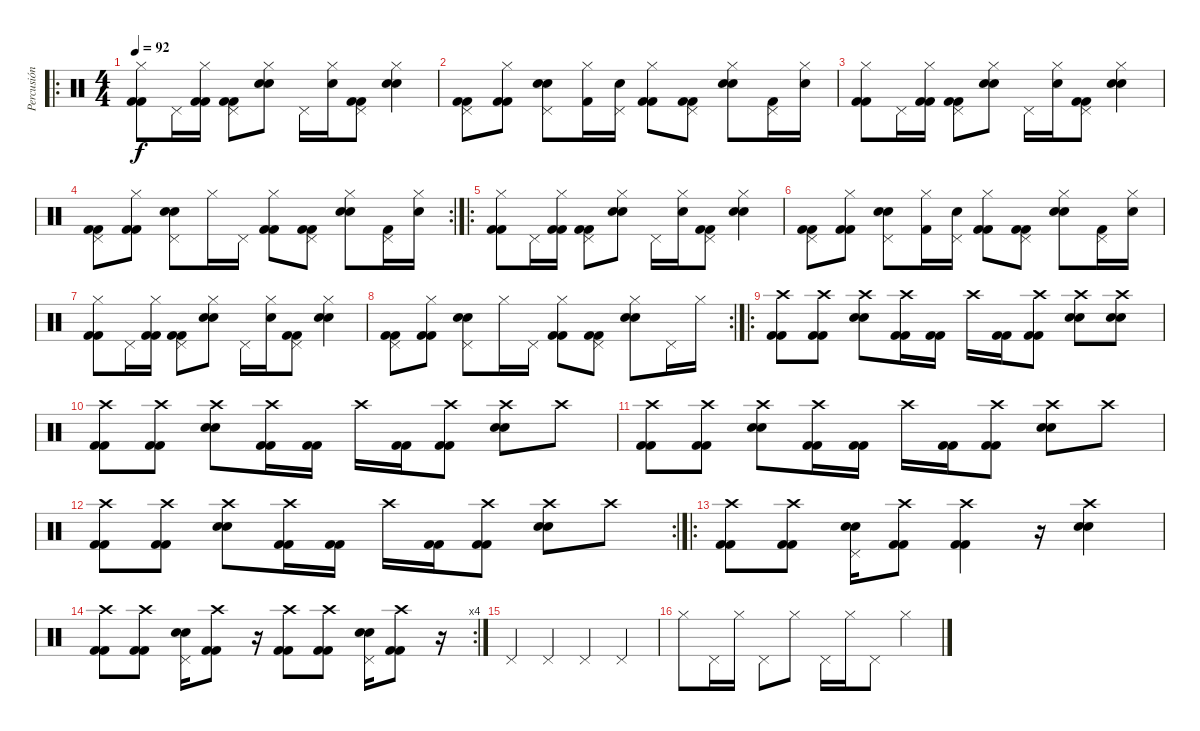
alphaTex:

\track ("Percusión" "Percusión") {instrument percussion}
\staff {score}
\articulation defaults
\ro
\ts (4 4)
\tempo 92
\clef neutral
\ks c
("Hi-Hat (closed)" "Kick (hit) 2" "Kick (hit) 2").8{dy f} "Pedal Hi-Hat (hit)".16 ("Hi-Hat (closed)" "Kick (hit) 2" "Kick (hit) 2").16 ("Pedal Hi-Hat (hit)" "Kick (hit) 2" "Kick (hit) 2").8 ("Hi-Hat (closed)" "Electric Snare (hit)" "Electric Snare (hit)").8 "Pedal Hi-Hat (hit)".16 ("Hi-Hat (closed)" "Electric Snare (hit)").16 ("Pedal Hi-Hat (hit)" "Kick (hit) 2" "Kick (hit) 2").8 ("Hi-Hat (closed)" "Electric Snare (hit)" "Electric Snare (hit)").4 |
("Pedal Hi-Hat (hit)" "Kick (hit) 2" "Kick (hit) 2").8 ("Hi-Hat (closed)" "Kick (hit) 2" "Kick (hit) 2").8 ("Pedal Hi-Hat (hit)" "Electric Snare (hit)" "Electric Snare (hit)").8 ("Hi-Hat (closed)" "Kick (hit) 2").16 ("Pedal Hi-Hat (hit)" "Electric Snare (hit)").16 ("Hi-Hat (closed)" "Kick (hit) 2" "Kick (hit) 2").8 ("Pedal Hi-Hat (hit)" "Kick (hit) 2" "Kick (hit) 2").8 ("Hi-Hat (closed)" "Electric Snare (hit)" "Electric Snare (hit)").8 ("Pedal Hi-Hat (hit)" "Kick (hit) 2").16 ("Hi-Hat (closed)" "Electric Snare (hit)").16 |
("Hi-Hat (closed)" "Kick (hit) 2" "Kick (hit) 2").8 "Pedal Hi-Hat (hit)".16 ("Hi-Hat (closed)" "Kick (hit) 2" "Kick (hit) 2").16 ("Pedal Hi-Hat (hit)" "Kick (hit) 2" "Kick (hit) 2").8 ("Hi-Hat (closed)" "Electric Snare (hit)" "Electric Snare (hit)").8 "Pedal Hi-Hat (hit)".16 ("Hi-Hat (closed)" "Electric Snare (hit)").16 ("Pedal Hi-Hat (hit)" "Kick (hit) 2" "Kick (hit) 2").8 ("Hi-Hat (closed)" "Electric Snare (hit)" "Electric Snare (hit)").4 |
\rc 2
("Pedal Hi-Hat (hit)" "Kick (hit) 2" "Kick (hit) 2").8 ("Hi-Hat (closed)" "Kick (hit) 2" "Kick (hit) 2").8 ("Pedal Hi-Hat (hit)" "Electric Snare (hit)" "Electric Snare (hit)").8 "Hi-Hat (closed)".16 "Pedal Hi-Hat (hit)".16 ("Hi-Hat (closed)" "Kick (hit) 2" "Kick (hit) 2").8 ("Pedal Hi-Hat (hit)" "Kick (hit) 2" "Kick (hit) 2").8 ("Hi-Hat (closed)" "Electric Snare (hit)" "Electric Snare (hit)").8 ("Pedal Hi-Hat (hit)" "Kick (hit) 2").16 ("Hi-Hat (closed)" "Electric Snare (hit)").16 |
\ro
("Hi-Hat (closed)" "Kick (hit) 2" "Kick (hit) 2").8 "Pedal Hi-Hat (hit)".16 ("Hi-Hat (closed)" "Kick (hit) 2" "Kick (hit) 2").16 ("Pedal Hi-Hat (hit)" "Kick (hit) 2" "Kick (hit) 2").8 ("Hi-Hat (closed)" "Electric Snare (hit)" "Electric Snare (hit)").8 "Pedal Hi-Hat (hit)".16 ("Hi-Hat (closed)" "Electric Snare (hit)").16 ("Pedal Hi-Hat (hit)" "Kick (hit) 2" "Kick (hit) 2").8 ("Hi-Hat (closed)" "Electric Snare (hit)" "Electric Snare (hit)").4 |
("Pedal Hi-Hat (hit)" "Kick (hit) 2" "Kick (hit) 2").8 ("Hi-Hat (closed)" "Kick (hit) 2" "Kick (hit) 2").8 ("Pedal Hi-Hat (hit)" "Electric Snare (hit)" "Electric Snare (hit)").8 ("Hi-Hat (closed)" "Kick (hit) 2").16 ("Pedal Hi-Hat (hit)" "Electric Snare (hit)").16 ("Hi-Hat (closed)" "Kick (hit) 2" "Kick (hit) 2").8 ("Pedal Hi-Hat (hit)" "Kick (hit) 2" "Kick (hit) 2").8 ("Hi-Hat (closed)" "Electric Snare (hit)" "Electric Snare (hit)").8 ("Pedal Hi-Hat (hit)" "Kick (hit) 2").16 ("Hi-Hat (closed)" "Electric Snare (hit)").16 |
("Hi-Hat (closed)" "Kick (hit) 2" "Kick (hit) 2").8 "Pedal Hi-Hat (hit)".16 ("Hi-Hat (closed)" "Kick (hit) 2" "Kick (hit) 2").16 ("Pedal Hi-Hat (hit)" "Kick (hit) 2" "Kick (hit) 2").8 ("Hi-Hat (closed)" "Electric Snare (hit)" "Electric Snare (hit)").8 "Pedal Hi-Hat (hit)".16 ("Hi-Hat (closed)" "Electric Snare (hit)").16 ("Pedal Hi-Hat (hit)" "Kick (hit) 2" "Kick (hit) 2").8 ("Hi-Hat (closed)" "Electric Snare (hit)" "Electric Snare (hit)").4 |
\rc 2
("Pedal Hi-Hat (hit)" "Kick (hit) 2" "Kick (hit) 2").8 ("Hi-Hat (closed)" "Kick (hit) 2" "Kick (hit) 2").8 ("Pedal Hi-Hat (hit)" "Electric Snare (hit)" "Electric Snare (hit)").8 "Hi-Hat (closed)".16 "Pedal Hi-Hat (hit)".16 ("Hi-Hat (closed)" "Kick (hit) 2" "Kick (hit) 2").8 ("Pedal Hi-Hat (hit)" "Kick (hit) 2" "Kick (hit) 2").8 ("Hi-Hat (closed)" "Electric Snare (hit)" "Electric Snare (hit)").8 "Pedal Hi-Hat (hit)".16 "Hi-Hat (closed)".16 |
\ro
("Crash high (hit)" "Kick (hit) 2" "Kick (hit) 2").8 ("Crash high (hit)" "Kick (hit) 2" "Kick (hit) 2").8 ("Crash high (hit)" "Electric Snare (hit)" "Electric Snare (hit)").8 ("Crash high (hit)" "Kick (hit) 2" "Kick (hit) 2").16 ("Kick (hit) 2" "Kick (hit) 2").16 "Crash high (hit)".16 ("Kick (hit) 2" "Kick (hit) 2").16 ("Crash high (hit)" "Kick (hit) 2" "Kick (hit) 2").8 ("Crash high (hit)" "Electric Snare (hit)" "Electric Snare (hit)").8 ("Crash high (hit)" "Electric Snare (hit)" "Electric Snare (hit)").8 |
("Crash high (hit)" "Kick (hit) 2" "Kick (hit) 2").8 ("Crash high (hit)" "Kick (hit) 2" "Kick (hit) 2").8 ("Crash high (hit)" "Electric Snare (hit)" "Electric Snare (hit)").8 ("Crash high (hit)" "Kick (hit) 2" "Kick (hit) 2").16 ("Kick (hit) 2" "Kick (hit) 2").16 "Crash high (hit)".16 ("Kick (hit) 2" "Kick (hit) 2").16 ("Crash high (hit)" "Kick (hit) 2" "Kick (hit) 2").8 ("Crash high (hit)" "Electric Snare (hit)" "Electric Snare (hit)").8 "Crash high (hit)".8 |
("Crash high (hit)" "Kick (hit) 2" "Kick (hit) 2").8 ("Crash high (hit)" "Kick (hit) 2" "Kick (hit) 2").8 ("Crash high (hit)" "Electric Snare (hit)" "Electric Snare (hit)").8 ("Crash high (hit)" "Kick (hit) 2" "Kick (hit) 2").16 ("Kick (hit) 2" "Kick (hit) 2").16 "Crash high (hit)".16 ("Kick (hit) 2" "Kick (hit) 2").16 ("Crash high (hit)" "Kick (hit) 2" "Kick (hit) 2").8 ("Crash high (hit)" "Electric Snare (hit)" "Electric Snare (hit)").8 "Crash high (hit)".8 |
\rc 2
("Crash high (hit)" "Kick (hit) 2" "Kick (hit) 2").8 ("Crash high (hit)" "Kick (hit) 2" "Kick (hit) 2").8 ("Crash high (hit)" "Electric Snare (hit)" "Electric Snare (hit)").8 ("Crash high (hit)" "Kick (hit) 2" "Kick (hit) 2").16 ("Kick (hit) 2" "Kick (hit) 2").16 "Crash high (hit)".16 ("Kick (hit) 2" "Kick (hit) 2").16 ("Crash high (hit)" "Kick (hit) 2" "Kick (hit) 2").8 ("Crash high (hit)" "Electric Snare (hit)" "Electric Snare (hit)").8 "Crash high (hit)".8 |
\ro
("Crash high (hit)" "Kick (hit) 2" "Kick (hit) 2").8 ("Crash high (hit)" "Kick (hit) 2" "Kick (hit) 2").8 ("Pedal Hi-Hat (hit)" "Electric Snare (hit)" "Electric Snare (hit)").16 ("Crash high (hit)" "Kick (hit) 2" "Kick (hit) 2").8 ("Crash high (hit)" "Kick (hit) 2" "Kick (hit) 2").4 r.16 ("Crash high (hit)" "Electric Snare (hit)" "Electric Snare (hit)").4 |
\rc 4
("Crash high (hit)" "Kick (hit) 2" "Kick (hit) 2").8 ("Crash high (hit)" "Kick (hit) 2" "Kick (hit) 2").8 ("Pedal Hi-Hat (hit)" "Electric Snare (hit)" "Electric Snare (hit)").16 ("Crash high (hit)" "Kick (hit) 2" "Kick (hit) 2").8 r.16 ("Crash high (hit)" "Kick (hit) 2" "Kick (hit) 2").8 ("Crash high (hit)" "Kick (hit) 2" "Kick (hit) 2").8 ("Pedal Hi-Hat (hit)" "Electric Snare (hit)" "Electric Snare (hit)").16 ("Crash high (hit)" "Kick (hit) 2" "Kick (hit) 2").8 r.16 |
"Pedal Hi-Hat (hit)".4 "Pedal Hi-Hat (hit)".4 "Pedal Hi-Hat (hit)".4 "Pedal Hi-Hat (hit)".4 |
"Hi-Hat (closed)".8 "Pedal Hi-Hat (hit)".16 "Hi-Hat (closed)".16 "Pedal Hi-Hat (hit)".8 "Hi-Hat (closed)".8 "Pedal Hi-Hat (hit)".16 "Hi-Hat (closed)".16 "Pedal Hi-Hat (hit)".8 "Hi-Hat (closed)".4
